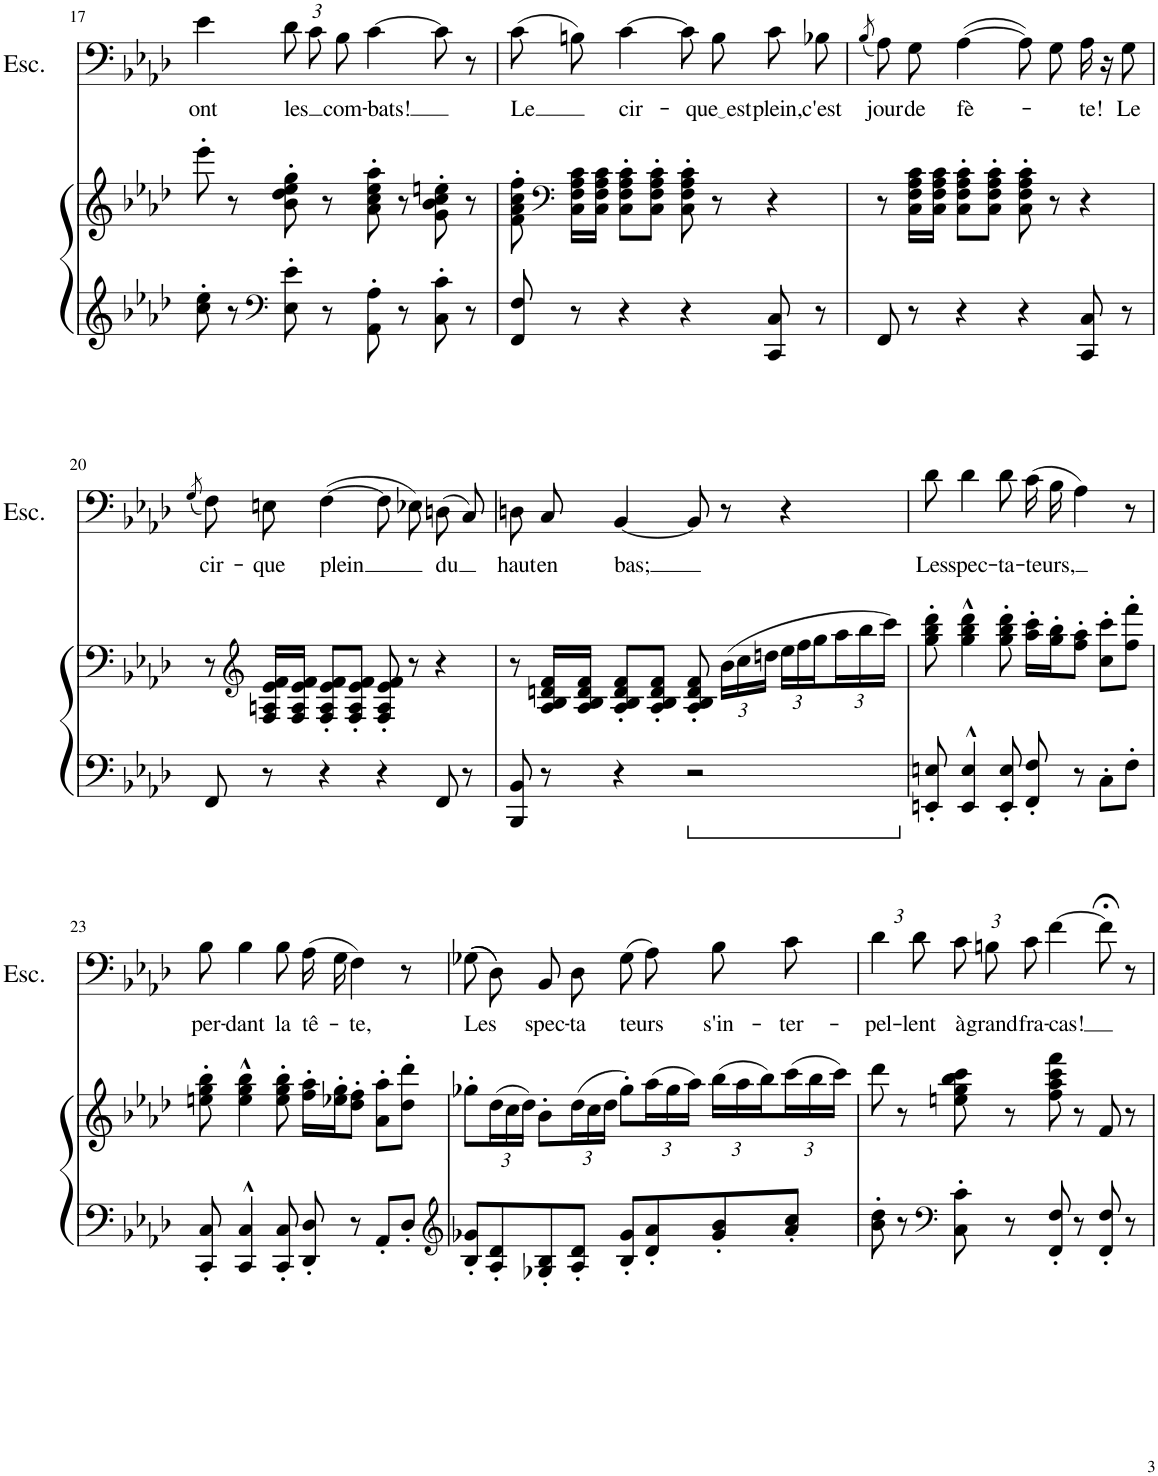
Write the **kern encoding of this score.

**kern	**kern	**kern	**text
*part2	*part2	*part1	*part1
*staff3	*staff2	*staff1	*staff1
*I"Piano	*	*I"Escamillo	*
*I'Pno	*	*I'Esc.	*
!!LO:PB:g=z
*clefG2	*clefG2	*clefF4	*
*k[b-e-a-d-]	*k[b-e-a-d-]	*k[b-e-a-d-]	*
*M4/4	*M4/4	*M4/4	*
*met(c)	*met(c)	*met(c)	*
=17	=17	=17	=17
!	!	!	!LO:LY:b
8cc\' 8ee-\'	8eee-'\	4e-\	ont
8r	8r	.	.
*clefF4	*	*	*
*	*	*Xbrackettup	*
!	!	!	!LO:LY:b
8E-\' 8e-\'	8b-\' 8dd-\' 8ee-\' 8gg\'	12d-\L	les
.	.	12c\	.
8r	8r	.	.
!	!	!	!LO:LY:b
.	.	12B-\J	com-
!	!	!	!LO:LY:b
8AA-\' 8A-\'	8a-\' 8cc\' 8ee-\' 8aa-\'	[4c\	-bats!
8r	8r	.	.
8C\' 8c\'	8g\' 8b-\' 8cc\' 8een\'	8c;<\]	.
8r	8r	8r	.
=18	=18	=18	=18
!	!	!	!LO:LY:b
8FF/ 8F/	8f\' 8a-\' 8cc\' 8ff\'	(8c\L	Le
*	*clefF4	*	*
8r	16C\ 16F\ 16A-\ 16c\LL	8Bn\J)	.
.	16C\ 16F\ 16A-\ 16c\JJ	.	.
!	!	!	!LO:LY:b
4r	8C\' 8F\' 8A-\' 8c\'L	[4c\	cir-
.	8C\' 8F\' 8A-\' 8c\'J	.	.
4r	8C\' 8F\' 8A-\' 8c\'	8c\L]	.
!	!	!	!LO:LY:b
.	8r	8B\J	que est
!	!	!	!LO:LY:b
8CC/ 8C/	4r	8c\L	plein,
!	!	!	!LO:LY:b
8r	.	8B-X\J	c'est
=19	=19	=19	=19
.	.	(8qB-/	.
!	!	!	!LO:LY:b
8FF/	8r	8A-\L)	jour
!	!	!	!LO:LY:b
8r	16C\ 16F\ 16A-\ 16c\LL	8G\J	de
.	16C\ 16F\ 16A-\ 16c\JJ	.	.
!	!	!	!LO:LY:b
4r	8C\' 8F\' 8A-\' 8c\'L	([4A-\	fè-
.	8C\' 8F\' 8A-\' 8c\'J	.	.
4r	8C\' 8F\' 8A-\' 8c\'	8A-\L])	.
.	8r	8G\J	.
!	!	!	!LO:LY:b
8CC/ 8C/	4r	16A-\	-te!
.	.	16r	.
!	!	!	!LO:LY:b
8r	.	8G\	Le
!!LO:LB:g=z
=20	=20	=20	=20
.	.	(8qG/	.
!	!	!	!LO:LY:b
8FF/	8r	8F\L)	cir-
*	*clefG2	*	*
!	!	!	!LO:LY:b
8r	16F/ 16An/ 16e-/ 16f/LL	8En\J	-que
.	16F/ 16A/ 16e-/ 16f/JJ	.	.
!	!	!	!LO:LY:b
4r	8F/' 8A/' 8e-/' 8f/'L	([4F\	plein
.	8F/' 8A/' 8e-/' 8f/'J	.	.
4r	8F/' 8A/' 8e-/' 8f/'	8F\L]	.
.	8r	8E-X\J)	.
!	!	!	!LO:LY:b
8FF/	4r	(8Dn/L	du
8r	.	8C/J)	.
=21	=21	=21	=21
!	!	!	!LO:LY:b
8BBB-/ 8BB-/	8r	8Dn/L	haut
!	!	!	!LO:LY:b
8r	16A-/ 16B-/ 16dn/ 16f/LL	8C/J	en
.	16A-/ 16B-/ 16d/ 16f/JJ	.	.
!	!	!	!LO:LY:b
4r	8A-/' 8B-/' 8d/' 8f/'L	[4BB-/	bas;
.	8A-/' 8B-/' 8d/' 8f/'J	.	.
2r	8A-/' 8B-/' 8d/' 8f/'	8BB-/]	.
*	*Xbrackettup	*	*
.	(24b-\LL	8r	.
.	24cc\	.	.
.	24ddn\JJ	.	.
.	24ee-\LL	4r	.
.	24ff\	.	.
.	24gg\	.	.
.	24aa-\	.	.
.	24bb-\	.	.
.	24ccc\JJ)	.	.
=22	=22	=22	=22
!	!	!	!LO:LY:b
8EEn/' 8En/'	8gg\' 8bb-\' 8ddd-\'	8d-\	Les
!	!	!	!LO:LY:b
4EE/^^ 4E/^^	4gg\^^ 4bb-\^^ 4ddd-\^^	4d-\	spec-
!	!	!	!LO:LY:b
8EE/' 8E/'	8gg\' 8bb-\' 8ddd-\'	8d-\	-ta-
!	!	!	!LO:LY:b
8FF/' 8F/'	16aa-\' 16ccc\'LL	(16c\LL	-teurs,
.	16gg\' 16bb-\'J	16B-\JJ	.
8r	8ff\' 8aa-\'J	4A-\)	.
8C'\L	8cc\' 8ccc\'L	.	.
8F'\J	8ff\' 8fff\'J	8r	.
!!LO:LB:g=z
=23	=23	=23	=23
!	!	!	!LO:LY:b
8CC/' 8C/'	8een\' 8gg\' 8bb-\'	8B-\	per-
!	!	!	!LO:LY:b
4CC/^^ 4C/^^	4ee\^^ 4gg\^^ 4bb-\^^	4B-\	-dant
!	!	!	!LO:LY:b
8CC/' 8C/'	8ee\' 8gg\' 8bb-\'	8B-\	la
!	!	!	!LO:LY:b
8DD-/' 8D-/'	16ff\' 16aa-\'LL	(16A-\LL	tê-
.	16ee-X\' 16gg\'J	16G\JJ	.
!	!	!	!LO:LY:b
8r	8dd-\' 8ff\'J	4F\)	-te,
8AA-'/L	8a-\' 8aa-\'L	.	.
8D-'/J	8dd-\' 8ddd-\'J	8r	.
=24	=24	=24	=24
*clefG2	*	*	*
!	!	!	!LO:LY:b
8B-/' 8g-X/'L	8gg-X'\L	((8G-X\L	Les
8A-/' 8d-/'	(24dd-\L	8D-\J))	.
.	24cc\	.	.
.	24dd-\JJ)	.	.
!	!	!	!LO:LY:b
8G-X/' 8B-/'	8b-'\L	8BB-/L	spec-
!	!	!	!LO:LY:b
8A-/' 8d-/'J	(24dd-\L	8D-/J	-ta
.	24cc\	.	.
.	24dd-\JJ	.	.
!	!	!	!LO:LY:b
8B-/' 8g-/'L	8gg-'\L)	(8G-\L	teurs
8d-/' 8a-/'	(24aa-\L	8A-\J)	.
.	24gg-\	.	.
.	24aa-\JJ)	.	.
!	!	!	!LO:LY:b
8g-/' 8b-/'	(24bb-\LL	8B-\L	s'in-
.	24aa-\	.	.
.	24bb-\)	.	.
!	!	!	!LO:LY:b
8a-/' 8cc/'J	(24ccc\	8c\J	-ter-
.	24bb-\	.	.
.	24ccc\JJ)	.	.
=25	=25	=25	=25
!	!	!	!LO:LY:b
8b-\' 8dd-\'	8ddd-\	6d-\	-pel-
8r	8r	.	.
!	!	!	!LO:LY:b
.	.	12d-\	-lent
*clefF4	*	*	*
!	!	!	!LO:LY:b
8C\' 8c\'	8een\ 8gg\ 8bb-\ 8ccc\	12c\L	à
!	!	!	!LO:LY:b
.	.	12Bn\	grand
8r	8r	.	.
!	!	!	!LO:LY:b
.	.	12c\J	fra-
!	!	!	!LO:LY:b
8FF/' 8F/'	8ff\ 8aa-\ 8ccc\ 8fff\	[4f\	-cas!
8r	8r	.	.
8FF/' 8F/'	8f/	8f;<\]	.
8r	8r	8r;<	.
=	=	=	=
*-	*-	*-	*-
